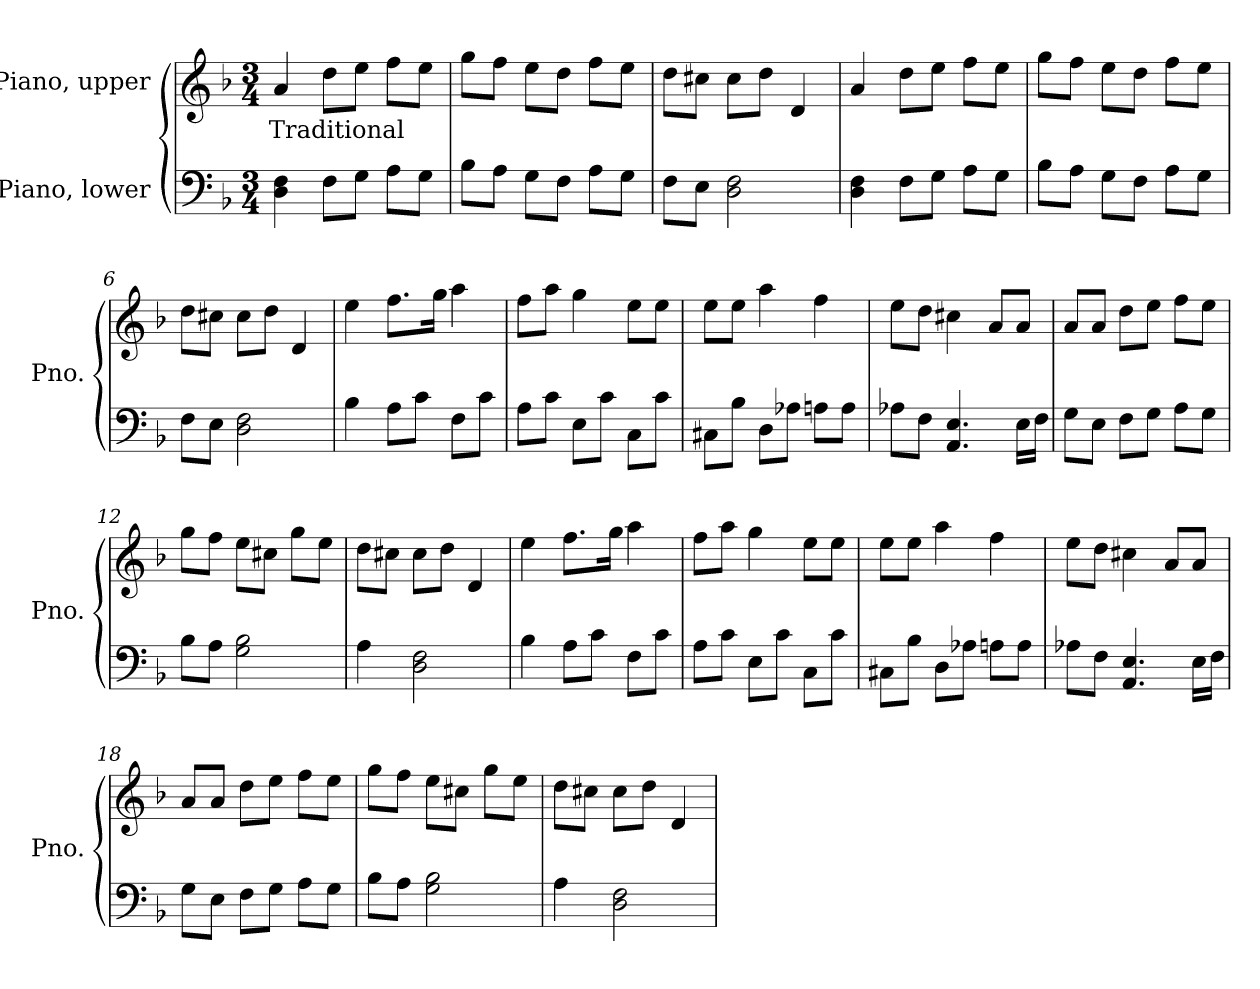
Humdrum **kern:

**kern	**kern	**text
*part2	*part1	*part1
*staff2	*staff1	*staff1
*I"Piano, lower	*I"Piano, upper	*
*I'Pno.	*I'Pno.	*
*clefF4	*clefG2	*
*k[b-]	*k[b-]	*
*M3/4	*M3/4	*
*MM100	*MM100	*
=1	=1	=1
!	!	!LO:LY:b
4D\ 4F\	4a/	Traditional
8F\L	8dd\L	.
8G\J	8ee\J	.
8A\L	8ff\L	.
8G\J	8ee\J	.
=2	=2	=2
8B-\L	8gg\L	.
8A\J	8ff\J	.
8G\L	8ee\L	.
8F\J	8dd\J	.
8A\L	8ff\L	.
8G\J	8ee\J	.
=3	=3	=3
8F\L	8dd\L	.
8E\J	8cc#X\J	.
2D\ 2F\	8cc#\L	.
.	8dd\J	.
.	4d/	.
=4	=4	=4
4D\ 4F\	4a/	.
8F\L	8dd\L	.
8G\J	8ee\J	.
8A\L	8ff\L	.
8G\J	8ee\J	.
=5	=5	=5
8B-\L	8gg\L	.
8A\J	8ff\J	.
8G\L	8ee\L	.
8F\J	8dd\J	.
8A\L	8ff\L	.
8G\J	8ee\J	.
!!LO:LB:g=z
=6	=6	=6
8F\L	8dd\L	.
8E\J	8cc#X\J	.
2D\ 2F\	8cc#\L	.
.	8dd\J	.
.	4d/	.
=7	=7	=7
4B-\	4ee\	.
8A\L	8.ff\L	.
8c\J	.	.
.	16gg\Jk	.
8F\L	4aa\	.
8c\J	.	.
=8	=8	=8
8A\L	8ff\L	.
8c\J	8aa\J	.
8E\L	4gg\	.
8c\J	.	.
8C\L	8ee\L	.
8c\J	8ee\J	.
=9	=9	=9
8C#X\L	8ee\L	.
8B-\J	8ee\J	.
8D\L	4aa\	.
8A-X\J	.	.
8An\L	4ff\	.
8A\J	.	.
=10	=10	=10
8A-X\L	8ee\L	.
8F\J	8dd\J	.
4.AA/ 4.E/	4cc#X\	.
.	8a/L	.
16E\LL	8a/J	.
16F\JJ	.	.
=11	=11	=11
8G\L	8a/L	.
8E\J	8a/J	.
8F\L	8dd\L	.
8G\J	8ee\J	.
8A\L	8ff\L	.
8G\J	8ee\J	.
!!LO:LB:g=z
=12	=12	=12
8B-\L	8gg\L	.
8A\J	8ff\J	.
2G\ 2B-\	8ee\L	.
.	8cc#X\J	.
.	8gg\L	.
.	8ee\J	.
=13	=13	=13
4A\	8dd\L	.
.	8cc#X\J	.
2D\ 2F\	8cc#\L	.
.	8dd\J	.
.	4d/	.
=14	=14	=14
4B-\	4ee\	.
8A\L	8.ff\L	.
8c\J	.	.
.	16gg\Jk	.
8F\L	4aa\	.
8c\J	.	.
=15	=15	=15
8A\L	8ff\L	.
8c\J	8aa\J	.
8E\L	4gg\	.
8c\J	.	.
8C\L	8ee\L	.
8c\J	8ee\J	.
=16	=16	=16
8C#X\L	8ee\L	.
8B-\J	8ee\J	.
8D\L	4aa\	.
8A-X\J	.	.
8An\L	4ff\	.
8A\J	.	.
=17	=17	=17
8A-X\L	8ee\L	.
8F\J	8dd\J	.
4.AA/ 4.E/	4cc#X\	.
.	8a/L	.
16E\LL	8a/J	.
16F\JJ	.	.
!!LO:LB:g=z
=18	=18	=18
8G\L	8a/L	.
8E\J	8a/J	.
8F\L	8dd\L	.
8G\J	8ee\J	.
8A\L	8ff\L	.
8G\J	8ee\J	.
=19	=19	=19
8B-\L	8gg\L	.
8A\J	8ff\J	.
2G\ 2B-\	8ee\L	.
.	8cc#X\J	.
.	8gg\L	.
.	8ee\J	.
=20	=20	=20
4A\	8dd\L	.
.	8cc#X\J	.
2D\ 2F\	8cc#\L	.
.	8dd\J	.
.	4d/	.
=	=	=
*-	*-	*-
